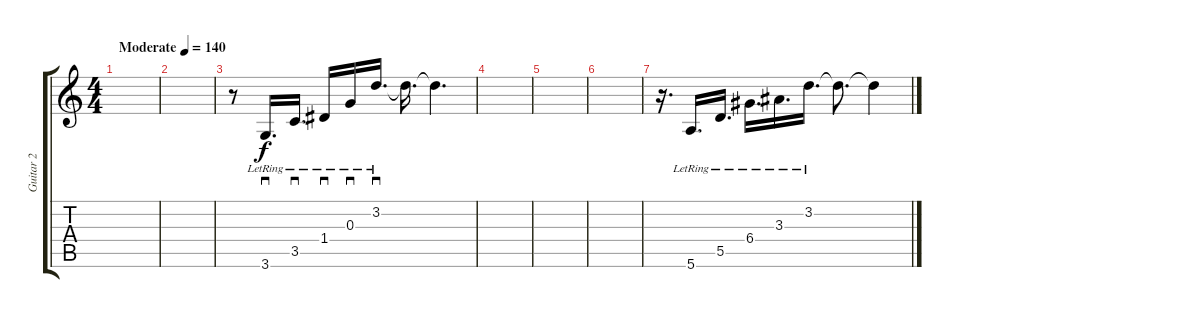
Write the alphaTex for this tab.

\track ("Guitar 2" "Guitar 2") {instrument electricguitarclean}
\staff {score tabs}
\tuning (E4 B3 G3 D3 A2 E2) {hide}
\ts (4 4)
\tempo (140 "Moderate")
\clef g2
\ks c
|
|
r.8 3.6{lr}.16{d sd} 3.5{lr}.16{d sd} 1.4{lr}.16{sd} 0.3{lr}.16{sd} 3.2{lr}.16{d sd} 3.2{t}.16{d} 3.2{t}.4{d} |
|
|
|
r.16{d} 5.6{lr}.16{d} 5.5{lr}.16{d} 6.4{lr}.16{d} 3.3{lr}.16{d} 3.2{lr}.16{d} 3.2{t}.8{d} 3.2{t}.4
